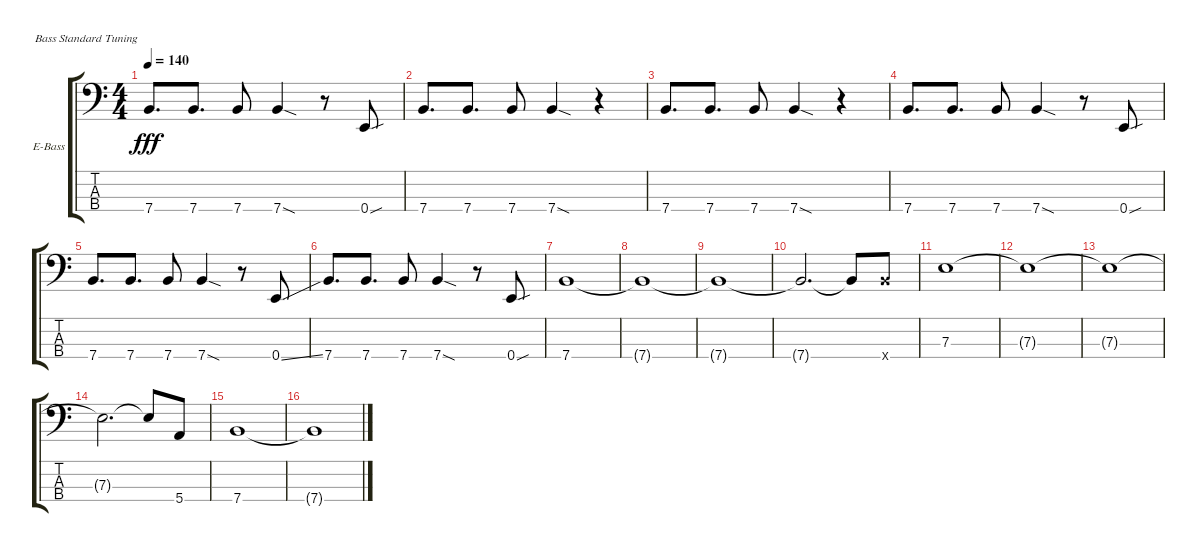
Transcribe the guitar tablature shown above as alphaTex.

\defaultSystemsLayout 4
\bracketExtendMode groupsimilarinstruments
\firstSystemTrackNameOrientation horizontal
\otherSystemsTrackNameOrientation horizontal
\track ("O`Malley" "E-Bass") {instrument electricbassfinger}
\staff {score tabs}
\tuning (G2 D2 A1 E1)
\ts (4 4)
\tempo 140
\clef f4
\ks c
7.4.8{d dy fff} 7.4.8{d} 7.4.8 7.4{sod}.4 r.8 0.4{sou}.8 |
7.4.8{d} 7.4.8{d} 7.4.8 7.4{sod}.4 r.4 |
7.4.8{d} 7.4.8{d} 7.4.8 7.4{sod}.4 r.4 |
7.4.8{d} 7.4.8{d} 7.4.8 7.4{sod}.4 r.8 0.4{sou}.8 |
7.4.8{d} 7.4.8{d} 7.4.8 7.4{sod}.4 r.8 0.4{ss}.8 |
7.4.8{d} 7.4.8{d} 7.4.8 7.4{sod}.4 r.8 0.4{sou}.8 |
7.4.1 |
7.4{t}.1 |
7.4{t}.1 |
7.4{t}.2{d} 7.4{t}.8 7.4{x}.8 |
7.3.1 |
7.3{t}.1 |
7.3{t}.1 |
7.3{t}.2{d} 7.3{t}.8 5.4.8 |
7.4.1 |
7.4{t}.1
